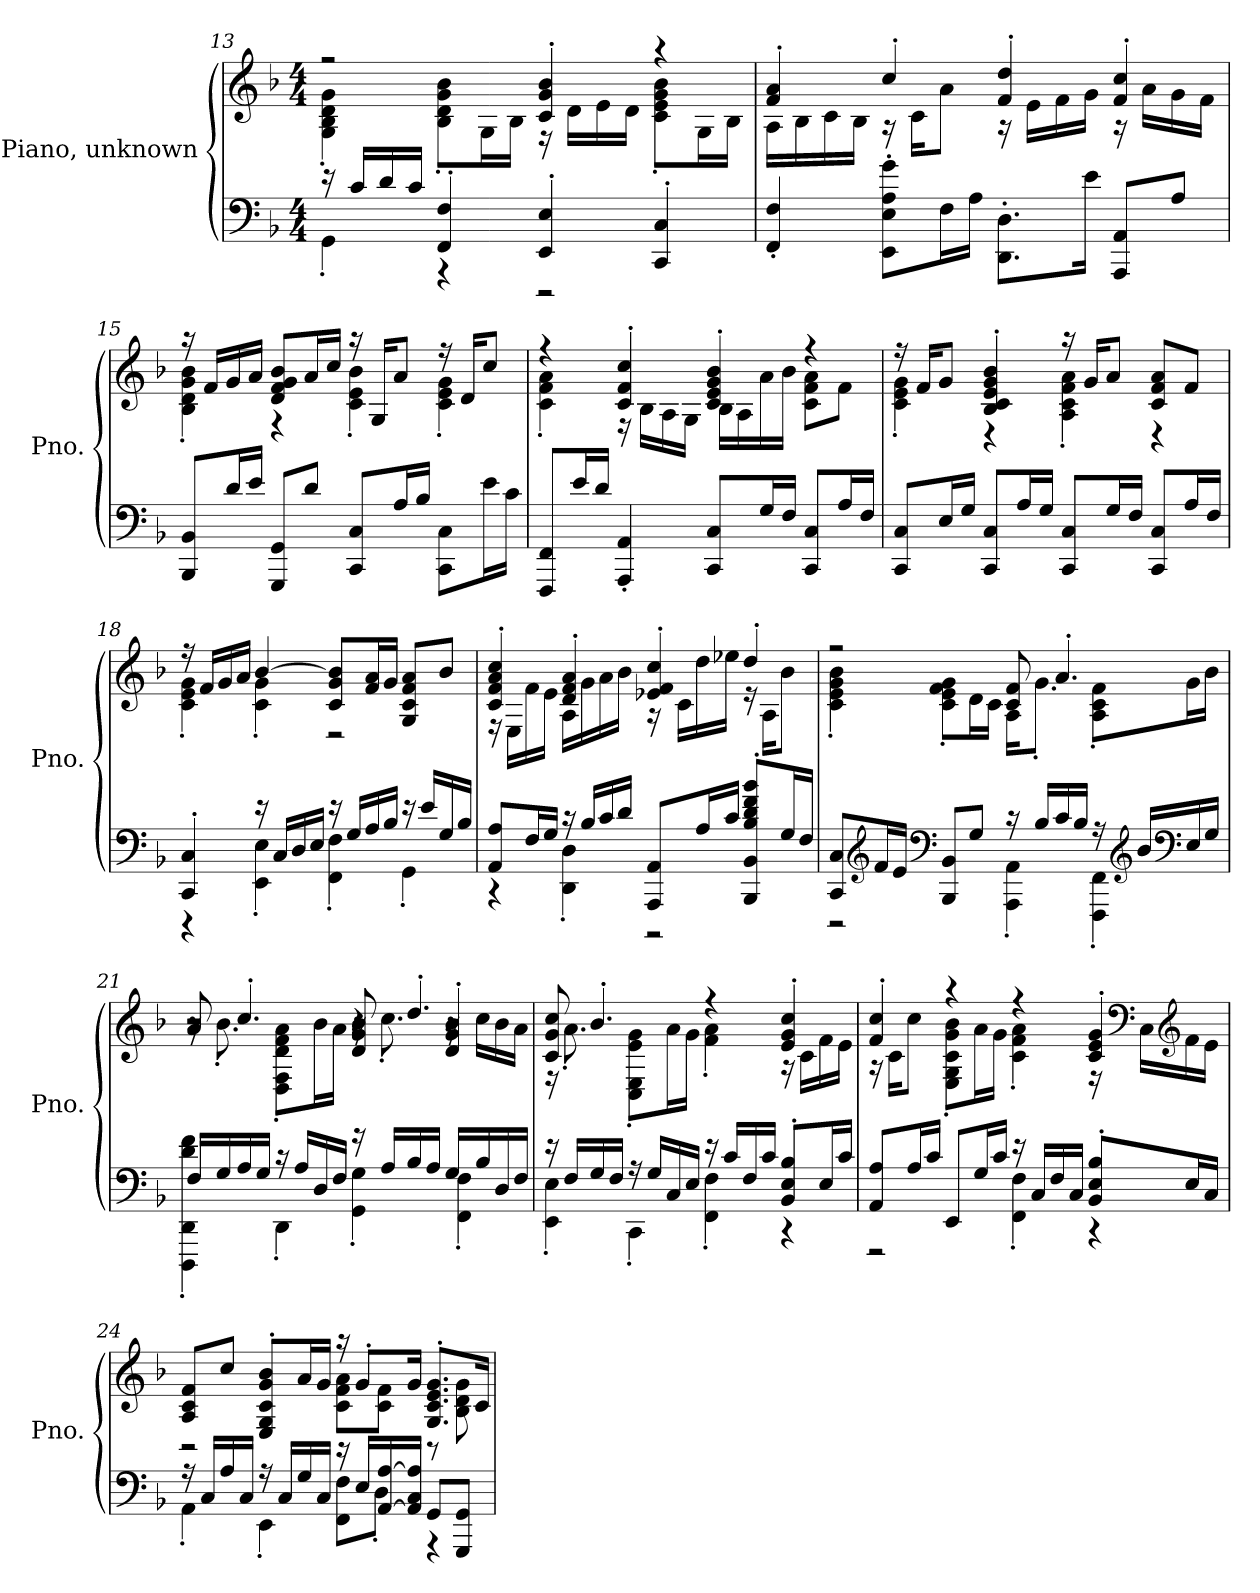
**kern	**kern
*part1	*part1
*staff2	*staff1
*I"Piano, unknown	*
*I'Pno.	*
!!LO:LB:g=z
*clefF4	*clefG2
*k[b-]	*k[b-]
*M4/4	*M4/4
=13	=13
*^	*^
16r	4GG'\	2r	4G\' 4B-\' 4d\' 4g\'
16c/LL	.	.	.
16d/	.	.	.
16c/JJ	.	.	.
4FF/' 4F/'	4r	.	8B-\' 8d\' 8g\' 8b-\'L
.	.	.	16G\L
.	.	.	16B-\JJ
4EE/' 4E/'	2r	4c/' 4g/' 4b-/'	16r
.	.	.	16d\LL
.	.	.	16e\
.	.	.	16d\JJ
4CC/' 4C/'	.	4r	8c\' 8e\' 8g\' 8b-\'L
.	.	.	16G\L
.	.	.	16B-\JJ
*v	*v	*	*
=14	=14	=14
4FF/' 4F/'	4f/' 4a/'	16A\LL
.	.	16B-\
.	.	16c\
.	.	16B-\JJ
8EE\' 8E\' 8A\' 8g\'L	4cc'/	16r
.	.	16c\KL
16F\L	.	8a\J
16A\JJ	.	.
8.DD\' 8.D\'L	4f/' 4dd/'	16r
.	.	16e\LL
.	.	16f\
16e\Jk	.	16g\JJ
8AAA/ 8AA/L	4f/' 4cc/'	16r
.	.	16a\LL
8A/J	.	16g\
.	.	16f\JJ
!!LO:PB:g=z	!!
=15	=15	=15
8BBB-/ 8BB-/L	16r	4B-\' 4d\' 4g\' 4b-\'
.	16f/LL	.
16d/L	16g/	.
16e/JJ	16a/JJ	.
8GGG/ 8GG/L	8d/ 8f/ 8g/ 8b-/L	4r
8d/J	16a/L	.
.	16cc/JJ	.
8CC/ 8C/L	16r	4c\' 4e\' 4b-\'
.	16G/KL	.
16A/L	8a/J	.
16B-/JJ	.	.
8CC\ 8C\L	16r	4c\' 4e\' 4g\'
.	16d/KL	.
16e\L	8cc/J	.
16c\JJ	.	.
=16	=16	=16
8FFF/ 8FF/L	4r	4c\' 4f\' 4a\'
16e/L	.	.
16d/JJ	.	.
4AAA/' 4AA/'	4c/' 4f/' 4cc/'	16r
.	.	16B-\LL
.	.	16A\
.	.	16G\JJ
8CC/ 8C/L	4c/' 4e/' 4g/' 4b-/'	16B-\LL
.	.	16A\
16G/L	.	16a\
16F/JJ	.	16b-\JJ
8CC/ 8C/L	4r	8c\ 8f\ 8a\L
16A/L	.	8f\J
16F/JJ	.	.
!!LO:LB:g=z	!!
=17	=17	=17
8CC/ 8C/L	16r	4c\' 4e\' 4g\'
.	16f/KL	.
16E/L	8g/J	.
16G/JJ	.	.
8CC/ 8C/L	4B-/' 4c/' 4e/' 4g/' 4b-/'	4r
16A/L	.	.
16G/JJ	.	.
8CC/ 8C/L	16r	4A\' 4c\' 4f\' 4a\'
.	16g/KL	.
16G/L	8a/J	.
16F/JJ	.	.
8CC/ 8C/L	8c/ 8f/ 8a/L	4r
16A/L	8f/J	.
16F/JJ	.	.
=18	=18	=18
*^	*	*
4CC/' 4C/'	4r	16r	4c\' 4e\' 4g\'
.	.	16f/LL	.
.	.	16g/	.
.	.	16a/JJ	.
16r	4EE\' 4E\'	[4b-/	4c\' 4g\'
16C/LL	.	.	.
16D/	.	.	.
16E/JJ	.	.	.
16r	4FF\' 4F\'	8c/ 8g/ 8b-/]L	2r
16G/LL	.	.	.
16A/	.	16f/ 16a/L	.
16B-/JJ	.	16g/JJ	.
16r	4GG'\	8G/ 8c/ 8f/ 8a/L	.
16e/LL	.	.	.
16G/	.	8b-/J	.
16B-/JJ	.	.	.
!!LO:LB:g=z	!!
=19	=19	=19	=19
8AA/ 8A/L	4r	4c/' 4f/' 4a/' 4cc/'	16r
.	.	.	16E\LL
16F/L	.	.	16f\
16G/JJ	.	.	16e\JJ
16r	4DD\' 4D\'	4d/' 4f/' 4a/'	16A\LL
16B-/LL	.	.	16g\
16c/	.	.	16a\
16d/JJ	.	.	16b-\JJ
8AAA/ 8AA/L	2r	4e-X/' 4f/' 4cc/'	16r
.	.	.	16c\LL
16A/L	.	.	16dd\
16c/JJ	.	.	16ee-X\JJ
8BBB-/' 8BB-/' 8B-/' 8d/' 8f/' 8b-/'L	.	4dd'/	16r
.	.	.	16A\KL
16G/L	.	.	8b-\J
16F/JJ	.	.	.
=20	=20	=20	=20
8CC/ 8C/L	2r	2r	4c\' 4e\' 4g\' 4b-\'
*clefG2	*	*	*
16f/L	.	.	.
16e/JJ	.	.	.
*clefF4	*	*	*
8BBB-/ 8BB-/L	.	.	8c\' 8e\' 8f\' 8g\'L
8G/J	.	.	16d\L
.	.	.	16c\JJ
16r	4AAA\' 4AA\'	8c/ 8f/	16A\KL
16B-/LL	.	.	8.g'\J
16c/	.	4.a'/	.
16B-/JJ	.	.	.
16r	4FFF\' 4FF\'	.	8A\' 8c\' 8f\'L
*clefG2	*	*	*
16b-/LL	.	.	.
*clefF4	*	*	*
16E/	.	.	16g\L
16G/JJ	.	.	16b-\JJ
!!LO:LB:g=z
=21	=21	=21	=21
*	*	*	*^
16F/LL	4DDD\' 4DD\' 4d\' 4f\'	8a/	16r	2r
16G/	.	.	8.b-'\	.
16A/	.	4.cc'/	.	.
16G/JJ	.	.	.	.
16r	4DD'\	.	8D\' 8F\' 8d\' 8f\' 8a\'L	.
16A/LL	.	.	.	.
16D/	.	.	16b-\L	.
16F/JJ	.	.	16a\JJ	.
16r	4GG\' 4G\'	8d/ 8g/ 8b-/	16r	4r
16A/LL	.	.	8.cc'\	.
16B-/	.	4.dd'/	.	.
16A/JJ	.	.	.	.
16G/LL	4FF\' 4F\'	.	16r	4d/' 4g/' 4b-/'
16B-/	.	.	16cc\LL	.
16D/	.	.	16b-\	.
16F/JJ	.	.	16a\JJ	.
*	*	*	*v	*v
=22	=22	=22	=22
16r	4EE\' 4E\'	8c/ 8g/ 8cc/	16r
16F/LL	.	.	8.a'\
16G/	.	4.b-'/	.
16F/JJ	.	.	.
16r	4CC'\	.	8C\' 8E\' 8e\' 8g\'L
16G/LL	.	.	.
16C/	.	.	16a\L
16E/JJ	.	.	16g\JJ
16r	4FF\' 4F\'	4r	4f\' 4a\'
16c/LL	.	.	.
16F/	.	.	.
16c/JJ	.	.	.
8BB-/' 8E/' 8B-/'L	4r	4e/' 4g/' 4cc/'	16r
.	.	.	16c\LL
16E/L	.	.	16f\
16c/JJ	.	.	16e\JJ
!!LO:LB:g=z	!!
=23	=23	=23	=23
8AA/ 8A/L	2r	4f/' 4cc/'	16r
.	.	.	16c\KL
16A/L	.	.	8cc\J
16c/JJ	.	.	.
8EE/L	.	4r	8E\' 8G\' 8c\' 8g\' 8b-\'L
16G/L	.	.	16a\L
16c/JJ	.	.	16g\JJ
16r	4FF\' 4F\'	4r	4c\' 4f\' 4a\'
16C/LL	.	.	.
16F/	.	.	.
16C/JJ	.	.	.
8BB-/' 8E/' 8B-/'L	4r	4c/' 4e/' 4g/'	16r
*	*	*clefF4	*
.	.	.	16C\LL
*	*	*clefG2	*
16E/L	.	.	16f\
16C/JJ	.	.	16e\JJ
=24	=24	=24	=24
16r	4AA'\	8A/ 8c/ 8f/L	2r
16C/LL	.	.	.
16A/	.	8cc/J	.
16C/JJ	.	.	.
16r	4EE'\	8E/' 8G/' 8c/' 8g/' 8b-/'L	.
16C/LL	.	.	.
16G/	.	16a/L	.
16C/JJ	.	16g/JJ	.
16r	8FF\ 8F\L	16r	8c\ 8f\ 8a\L
16E/LL	.	8g'/L	.
[16AA/ [16A/	8D'\J	.	8c\ 8f\J
16AA/] 16C/ 16A/]JJ	.	16g/Jk	.
8GG/L	4r	8.G/' 8.c/' 8.e/' 8.g/'L	8r
8GGG/ 8GG/J	.	.	8B-\ 8d\ 8g\
.	.	16c/Jk	.
*v	*v	*	*
*	*v	*v
=	=
*-	*-
